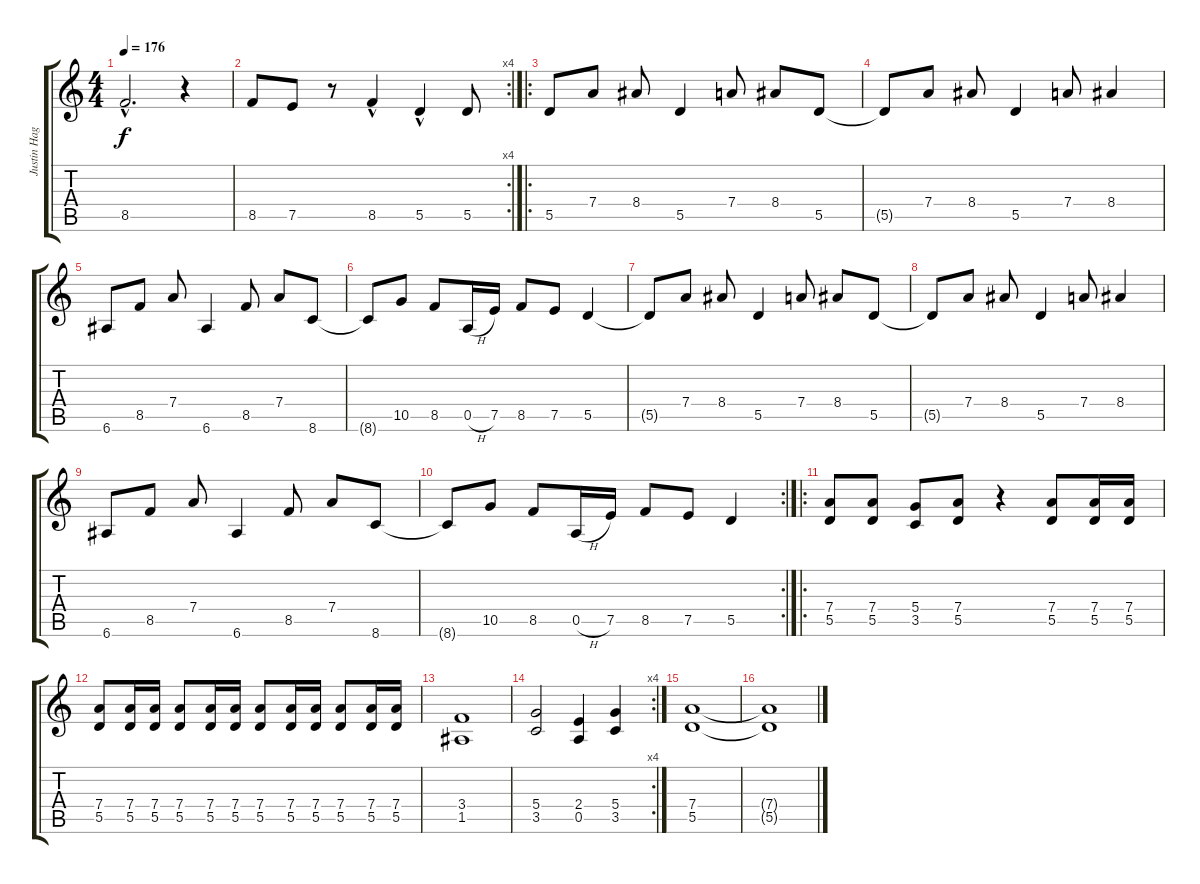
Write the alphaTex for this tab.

\track ("Justin Hagberg" "Justin Hag") {instrument distortionguitar}
\staff {score tabs}
\tuning (E4 B3 G3 D3 A2 E2) {hide}
\ts (4 4)
\tempo 176
\clef g2
\ks c
8.5{hac t}.2{d dy f} r.4 |
\rc 4
8.5.8 7.5.8 r.8 8.5{hac}.4 5.5{hac}.4 5.5.8 |
\ro
5.5.8 7.4.8 8.4.8 5.5.4 7.4.8 8.4.8 5.5.8 |
5.5{t}.8 7.4.8 8.4.8 5.5.4 7.4.8 8.4.4 |
6.6.8 8.5.8 7.4.8 6.6.4 8.5.8 7.4.8 8.6.8 |
8.6{t}.8 10.5.8 8.5.8 0.5{h}.16 7.5.16 8.5.8 7.5.8 5.5.4 |
5.5{t}.8 7.4.8 8.4.8 5.5.4 7.4.8 8.4.8 5.5.8 |
5.5{t}.8 7.4.8 8.4.8 5.5.4 7.4.8 8.4.4 |
6.6.8 8.5.8 7.4.8 6.6.4 8.5.8 7.4.8 8.6.8 |
\rc 2
8.6{t}.8 10.5.8 8.5.8 0.5{h}.16 7.5.16 8.5.8 7.5.8 5.5.4 |
\ro
(7.4 5.5).8 (7.4 5.5).8 (5.4 3.5).8 (7.4 5.5).8 r.4 (7.4 5.5).8 (7.4 5.5).16 (7.4 5.5).16 |
(7.4 5.5).8 (7.4 5.5).16 (7.4 5.5).16 (7.4 5.5).8 (7.4 5.5).16 (7.4 5.5).16 (7.4 5.5).8 (7.4 5.5).16 (7.4 5.5).16 (7.4 5.5).8 (7.4 5.5).16 (7.4 5.5).16 |
(3.4 1.5).1 |
\rc 4
(5.4 3.5).2 (2.4 0.5).4 (5.4 3.5).4 |
(7.4 5.5).1 |
(7.4{t} 5.5{t}).1
